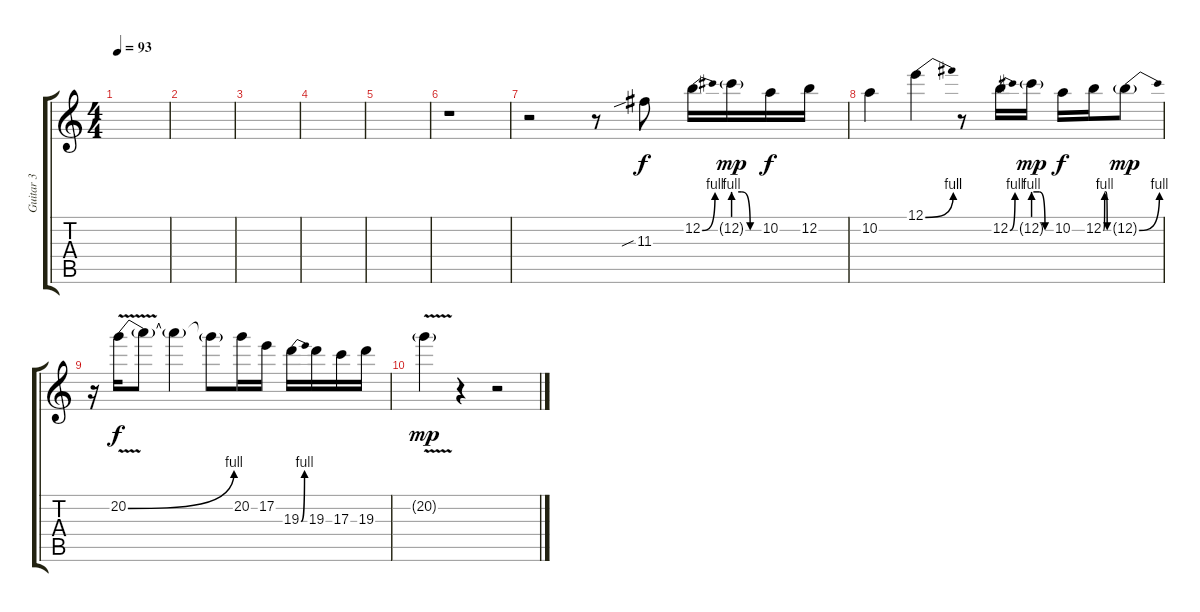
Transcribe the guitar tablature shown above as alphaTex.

\track ("Guitar 3" "Guitar 3") {instrument distortionguitar}
\staff {score tabs}
\tuning (E4 B3 G3 D3 A2 E2) {hide}
\ts (4 4)
\tempo 93
\clef g2
\ks c
|
|
|
|
|
r.1 |
r.2 r.8 11.3{sib}.8{dy f} 12.2{be (bend 0 0 60 4)}.16 12.2{be (custom 0 4 20 4 40 0 60 0) g}.16{dy mp} 10.2.16{dy f} 12.2.16 |
10.2.4 12.1{be (bend 0 0 60 4)}.4 r.8 12.2{be (bend 0 0 60 4)}.16 12.2{be (custom 0 4 20 4 40 0 60 0) g}.16{dy mp} 10.2.16{dy f} 12.2{be (custom 0 0 15 4 30 4 45 0 60 0)}.16 12.2{be (bend 0 0 60 4) g}.8{dy mp} |
r.16 20.2{be (bend 0 0 60 4) v}.16{dy f} 20.2{t}.8 20.2{t}.4 20.2{t}.8 20.2.16 17.2.16 19.3{be (bend 0 0 60 4)}.16 19.3.16 17.3.16 19.3.16 |
20.2{v g}.4{dy mp} r.4 r.2
